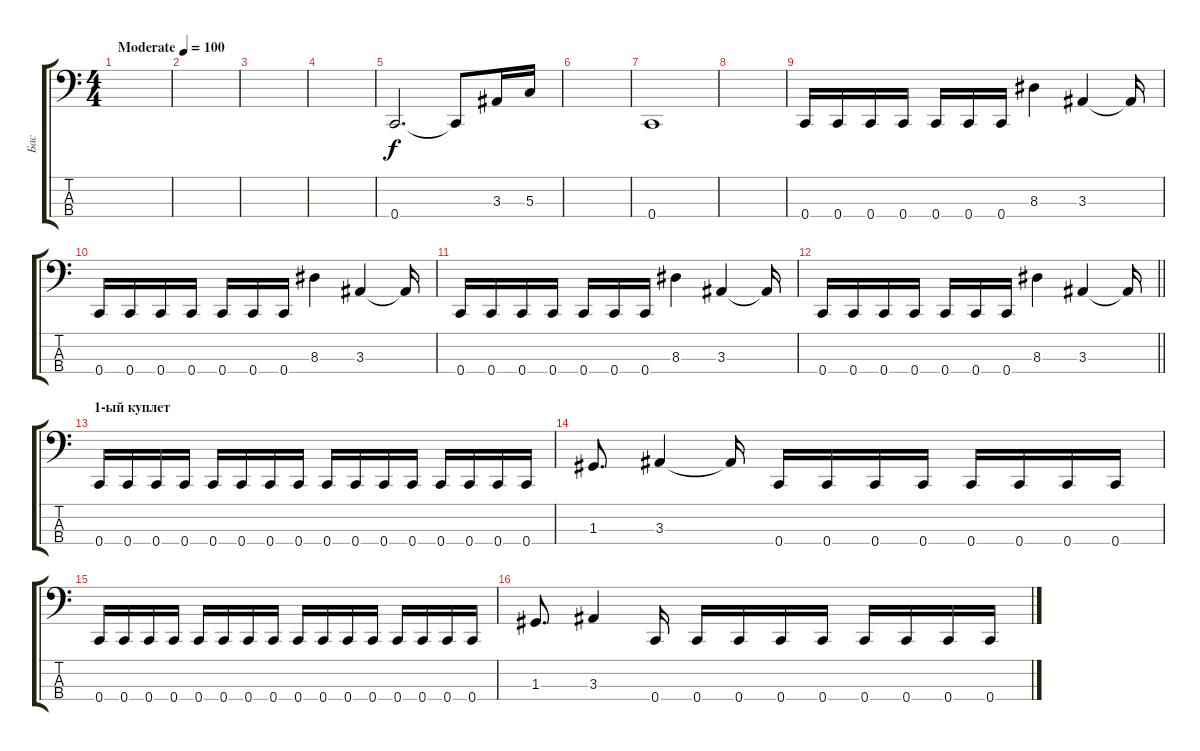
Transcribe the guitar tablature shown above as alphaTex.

\track ("Бас" "Бас") {instrument electricbasspick}
\staff {score tabs}
\tuning (F2 C2 G1 C1) {hide}
\ts (4 4)
\tempo (100 "Moderate")
\clef f4
\ks c
|
|
|
|
0.4.2{d} 0.4{t}.8 3.3.16 5.3.16 |
|
0.4.1 |
|
0.4.16 0.4.16 0.4.16 0.4.16 0.4.16 0.4.16 0.4.16 8.3.4 3.3.4 3.3{t}.16 |
0.4.16 0.4.16 0.4.16 0.4.16 0.4.16 0.4.16 0.4.16 8.3.4 3.3.4 3.3{t}.16 |
0.4.16 0.4.16 0.4.16 0.4.16 0.4.16 0.4.16 0.4.16 8.3.4 3.3.4 3.3{t}.16 |
\barLineRight lightlight
0.4.16 0.4.16 0.4.16 0.4.16 0.4.16 0.4.16 0.4.16 8.3.4 3.3.4 3.3{t}.16 |
\section ("" "1-ый куплет")
0.4.16 0.4.16 0.4.16 0.4.16 0.4.16 0.4.16 0.4.16 0.4.16 0.4.16 0.4.16 0.4.16 0.4.16 0.4.16 0.4.16 0.4.16 0.4.16 |
1.3.8{d} 3.3.4 3.3{t}.16 0.4.16 0.4.16 0.4.16 0.4.16 0.4.16 0.4.16 0.4.16 0.4.16 |
0.4.16 0.4.16 0.4.16 0.4.16 0.4.16 0.4.16 0.4.16 0.4.16 0.4.16 0.4.16 0.4.16 0.4.16 0.4.16 0.4.16 0.4.16 0.4.16 |
1.3.8{d} 3.3.4 0.4.16 0.4.16 0.4.16 0.4.16 0.4.16 0.4.16 0.4.16 0.4.16 0.4.16
